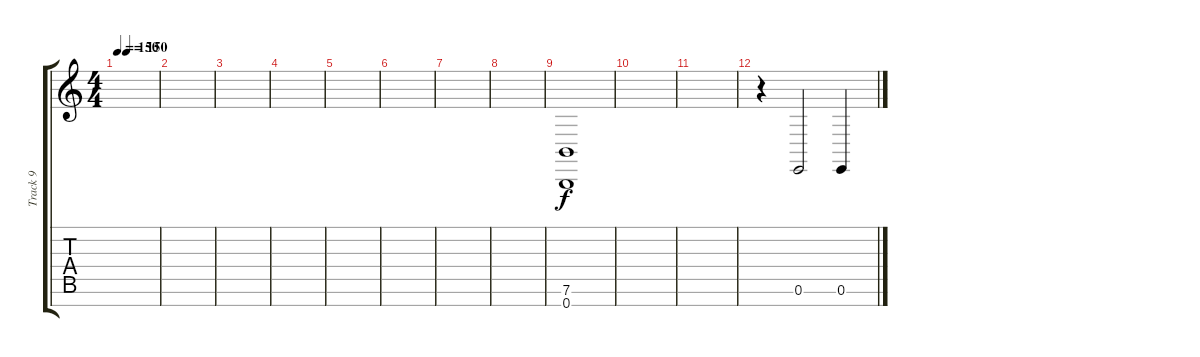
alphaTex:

\track ("Track 9" "Track 9") {instrument timpani}
\staff {score tabs}
\tuning (E4 B3 G3 D3 A2 E2 B1) {hide}
\ts (4 4)
\tempo 150
\tempo (150 0.21875)
\clef g2
\ks c
|
|
|
|
|
|
|
|
(7.6 0.7).1 |
|
|
r.4 0.6.2 0.6.4
